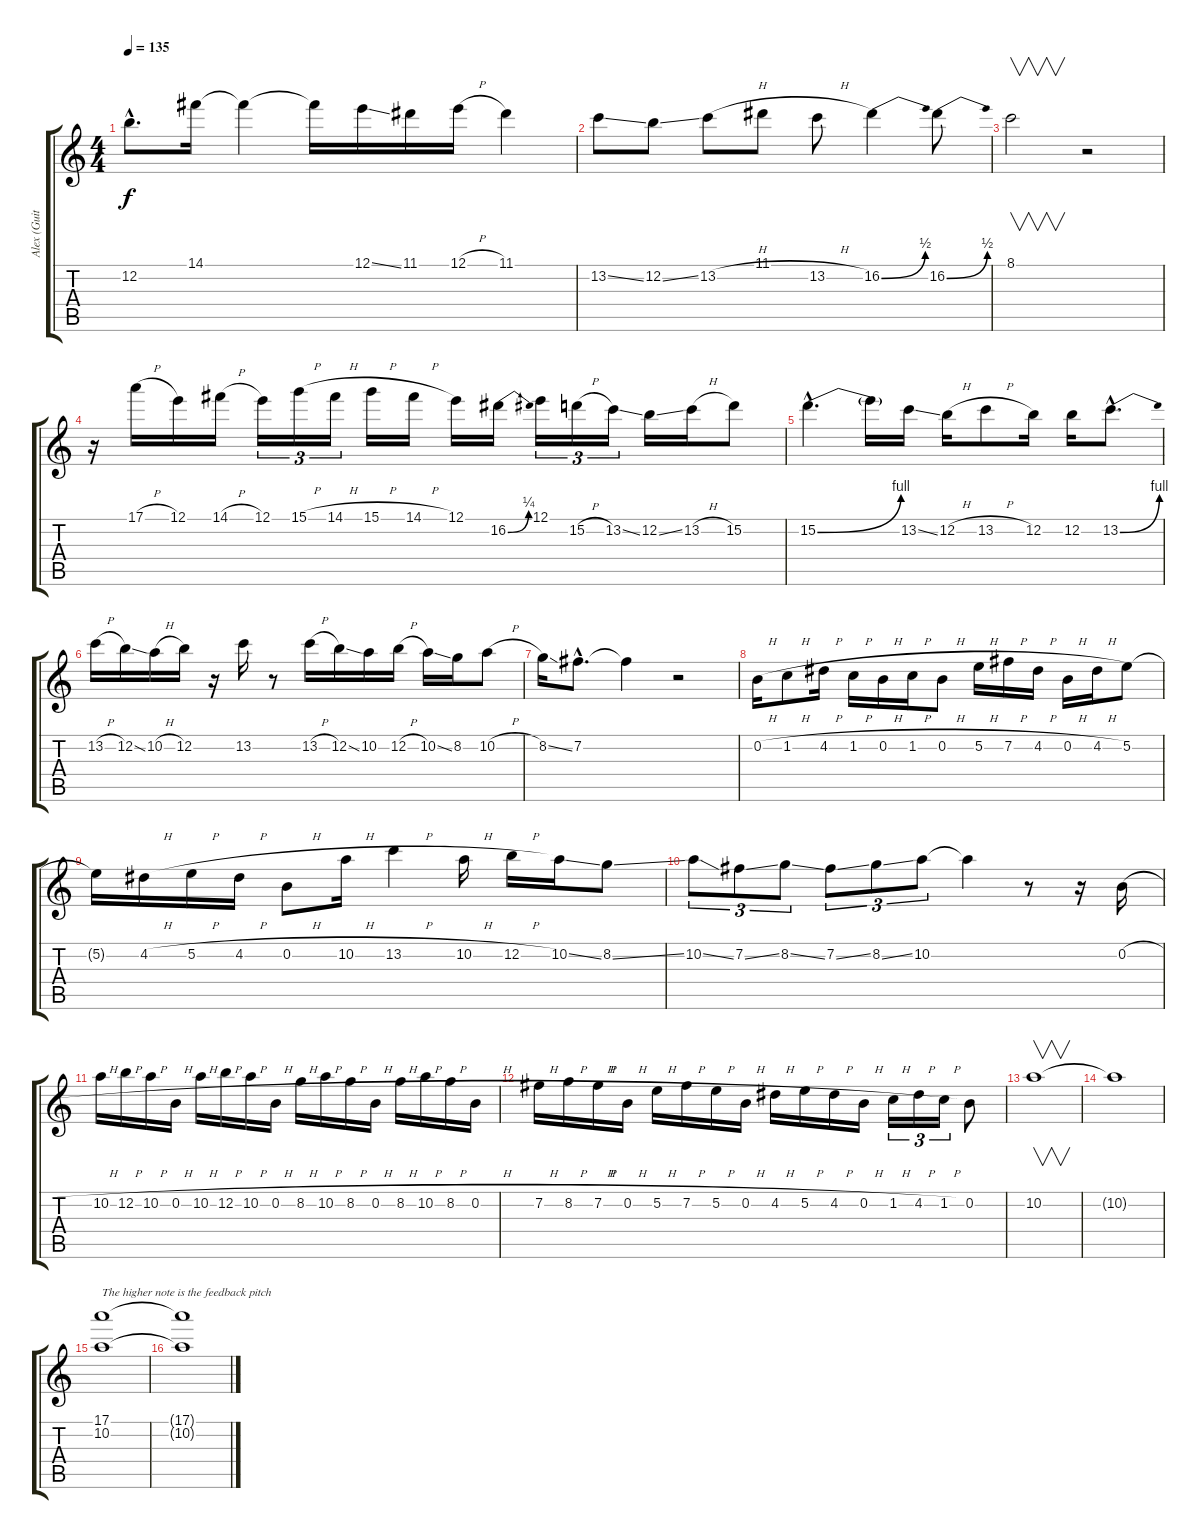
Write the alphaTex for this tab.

\track ("Alex (Guitar)" "Alex (Guit") {instrument overdrivenguitar}
\staff {score tabs}
\tuning (E4 B3 G3 D3 A2 E2) {hide}
\ts (4 4)
\tempo 135
\clef g2
\ks c
12.2{hac t}.8{d dy f} 14.1.16 14.1{t}.4 14.1{t}.16 12.1{ss}.16 11.1.16 12.1{h}.16 11.1.4 |
13.2{ss}.8 12.2{ss}.8 13.2{h}.8 11.1.8 13.2{h}.8 16.2{be (bend 0 0 60 2)}.4 16.2{be (bend 0 0 60 2)}.8 |
8.1.2{v} r.2 |
r.16 17.1{h}.16 12.1.16 14.1{h}.16 12.1.16{tu (3 2)} 15.1{h}.16{tu (3 2)} 14.1{h}.16{tu (3 2)} 15.1{h}.16 14.1{h}.16 12.1.16 16.2{be (bend 0 0 60 1)}.16 12.1.16{tu (3 2)} 15.2{h}.16{tu (3 2)} 13.2{ss}.16{tu (3 2)} 12.2{ss}.16 13.2{h}.16 15.2.8 |
15.2{be (bend 0 0 60 4) hac}.4{d} 15.2{t}.16 13.2{ss}.16 12.2{h}.16 13.2{h}.8 12.2.16 12.2.16 13.2{be (bend 0 0 60 4) hac}.8{d} |
13.2{h}.16 12.2{ss}.16 10.2{h}.16 12.2.16 r.16 13.2.16 r.8 13.2{h}.16 12.2{ss}.16 10.2.16 12.2{h}.16 10.2{ss}.16 8.2.16 10.2{h}.8 |
8.2{ss}.16 7.2{hac}.8{d} 7.2{t}.4 r.2 |
0.2{h}.16 1.2{h}.8 4.2{h}.16 1.2{h}.16 0.2{h}.16 1.2{h}.16 0.2{h}.8 5.2{h}.16 7.2{h}.16 4.2{h}.16 0.2{h}.16 4.2{h}.16 5.2.8 |
5.2{t}.16 4.2{h}.16 5.2{h}.16 4.2{h}.16 0.2{h}.8 10.2{h}.16 13.2{h}.4 10.2{h}.16 12.2{h}.16 10.2{ss}.16 8.2{ss}.8 |
10.2{ss}.8{tu (3 2)} 7.2{ss}.8{tu (3 2)} 8.2{ss}.8{tu (3 2)} 7.2{ss}.8{tu (3 2)} 8.2{ss}.8{tu (3 2)} 10.2.8{tu (3 2)} 10.2{t}.4 r.8 r.16 0.2{h}.16 |
10.2{h}.16 12.2{h}.16 10.2{h}.16 0.2{h}.16 10.2{h}.16 12.2{h}.16 10.2{h}.16 0.2{h}.16 8.2{h}.16 10.2{h}.16 8.2{h}.16 0.2{h}.16 8.2{h}.16 10.2{h}.16 8.2{h}.16 0.2{h}.16 |
7.2{h}.16 8.2{h}.16 7.2{h}.16 0.2{h}.16 5.2{h}.16 7.2{h}.16 5.2{h}.16 0.2{h}.16 4.2{h}.16 5.2{h}.16 4.2{h}.16 0.2{h}.16 1.2{h}.16{tu (3 2)} 4.2{h}.16{tu (3 2)} 1.2{h}.16{tu (3 2)} 0.2.8 |
10.2.1{v} |
10.2{t}.1 |
(17.1 10.2).1{txt "The higher note is the feedback pitch"} |
(17.1{t} 10.2{t}).1
